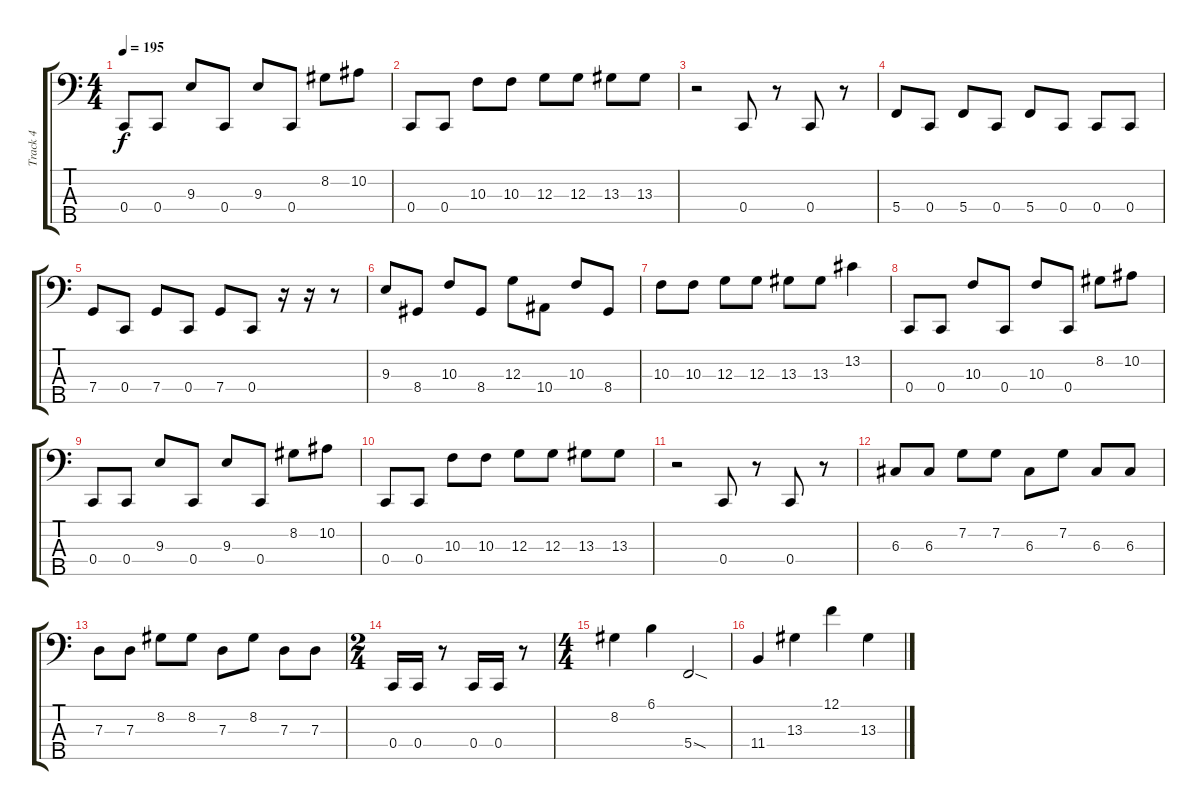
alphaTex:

\track ("Track 4" "Track 4") {instrument electricbassfinger}
\staff {score tabs}
\tuning (F2 C2 G1 C1 A0) {hide}
\ts (4 4)
\tempo 195
\clef f4
\ks c
0.4.8{dy f} 0.4.8 9.3.8 0.4.8 9.3.8 0.4.8 8.2.8 10.2.8 |
0.4.8 0.4.8 10.3.8 10.3.8 12.3.8 12.3.8 13.3.8 13.3.8 |
r.2 0.4.8 r.8 0.4.8 r.8 |
5.4.8 0.4.8 5.4.8 0.4.8 5.4.8 0.4.8 0.4.8 0.4.8 |
7.4.8 0.4.8 7.4.8 0.4.8 7.4.8 0.4.8 r.16 r.16 r.8 |
9.3.8 8.4.8 10.3.8 8.4.8 12.3.8 10.4.8 10.3.8 8.4.8 |
10.3.8 10.3.8 12.3.8 12.3.8 13.3.8 13.3.8 13.2.4 |
0.4.8 0.4.8 10.3.8 0.4.8 10.3.8 0.4.8 8.2.8 10.2.8 |
0.4.8 0.4.8 9.3.8 0.4.8 9.3.8 0.4.8 8.2.8 10.2.8 |
0.4.8 0.4.8 10.3.8 10.3.8 12.3.8 12.3.8 13.3.8 13.3.8 |
r.2 0.4.8 r.8 0.4.8 r.8 |
6.3.8 6.3.8 7.2.8 7.2.8 6.3.8 7.2.8 6.3.8 6.3.8 |
7.3.8 7.3.8 8.2.8 8.2.8 7.3.8 8.2.8 7.3.8 7.3.8 |
\ts (2 4)
0.4.16 0.4.16 r.8 0.4.16 0.4.16 r.8 |
\ts (4 4)
8.2.4 6.1.4 5.4{sod}.2 |
11.4.4 13.3.4 12.1.4 13.3.4
